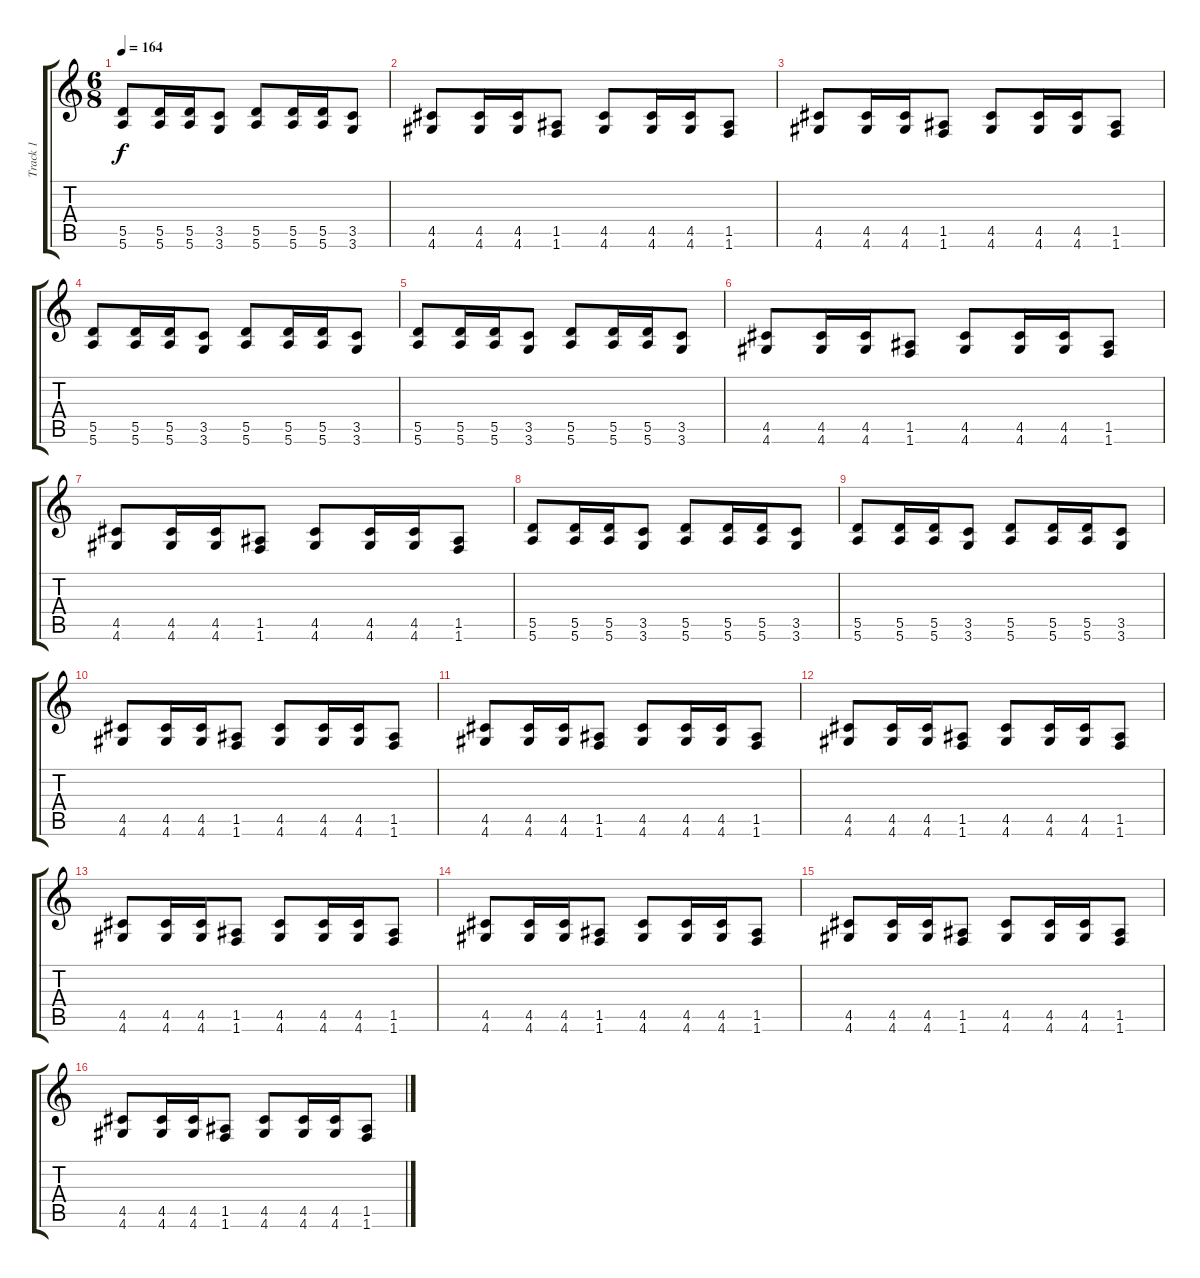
\track ("Track 1" "Track 1") {instrument distortionguitar}
\staff {score tabs}
\tuning (E4 B3 G3 D3 A2 E2) {hide}
\ts (6 8)
\tempo 164
\clef g2
\ks c
(5.5 5.6).8{dy f} (5.5 5.6).16 (5.5 5.6).16 (3.5 3.6).8 (5.5 5.6).8 (5.5 5.6).16 (5.5 5.6).16 (3.5 3.6).8 |
(4.5 4.6).8 (4.5 4.6).16 (4.5 4.6).16 (1.5 1.6).8 (4.5 4.6).8 (4.5 4.6).16 (4.5 4.6).16 (1.5 1.6).8 |
(4.5 4.6).8 (4.5 4.6).16 (4.5 4.6).16 (1.5 1.6).8 (4.5 4.6).8 (4.5 4.6).16 (4.5 4.6).16 (1.5 1.6).8 |
(5.5 5.6).8 (5.5 5.6).16 (5.5 5.6).16 (3.5 3.6).8 (5.5 5.6).8 (5.5 5.6).16 (5.5 5.6).16 (3.5 3.6).8 |
(5.5 5.6).8 (5.5 5.6).16 (5.5 5.6).16 (3.5 3.6).8 (5.5 5.6).8 (5.5 5.6).16 (5.5 5.6).16 (3.5 3.6).8 |
(4.5 4.6).8 (4.5 4.6).16 (4.5 4.6).16 (1.5 1.6).8 (4.5 4.6).8 (4.5 4.6).16 (4.5 4.6).16 (1.5 1.6).8 |
(4.5 4.6).8 (4.5 4.6).16 (4.5 4.6).16 (1.5 1.6).8 (4.5 4.6).8 (4.5 4.6).16 (4.5 4.6).16 (1.5 1.6).8 |
(5.5 5.6).8 (5.5 5.6).16 (5.5 5.6).16 (3.5 3.6).8 (5.5 5.6).8 (5.5 5.6).16 (5.5 5.6).16 (3.5 3.6).8 |
(5.5 5.6).8 (5.5 5.6).16 (5.5 5.6).16 (3.5 3.6).8 (5.5 5.6).8 (5.5 5.6).16 (5.5 5.6).16 (3.5 3.6).8 |
(4.5 4.6).8 (4.5 4.6).16 (4.5 4.6).16 (1.5 1.6).8 (4.5 4.6).8 (4.5 4.6).16 (4.5 4.6).16 (1.5 1.6).8 |
(4.5 4.6).8 (4.5 4.6).16 (4.5 4.6).16 (1.5 1.6).8 (4.5 4.6).8 (4.5 4.6).16 (4.5 4.6).16 (1.5 1.6).8 |
(4.5 4.6).8 (4.5 4.6).16 (4.5 4.6).16 (1.5 1.6).8 (4.5 4.6).8 (4.5 4.6).16 (4.5 4.6).16 (1.5 1.6).8 |
(4.5 4.6).8 (4.5 4.6).16 (4.5 4.6).16 (1.5 1.6).8 (4.5 4.6).8 (4.5 4.6).16 (4.5 4.6).16 (1.5 1.6).8 |
(4.5 4.6).8 (4.5 4.6).16 (4.5 4.6).16 (1.5 1.6).8 (4.5 4.6).8 (4.5 4.6).16 (4.5 4.6).16 (1.5 1.6).8 |
(4.5 4.6).8 (4.5 4.6).16 (4.5 4.6).16 (1.5 1.6).8 (4.5 4.6).8 (4.5 4.6).16 (4.5 4.6).16 (1.5 1.6).8 |
(4.5 4.6).8 (4.5 4.6).16 (4.5 4.6).16 (1.5 1.6).8 (4.5 4.6).8 (4.5 4.6).16 (4.5 4.6).16 (1.5 1.6).8
